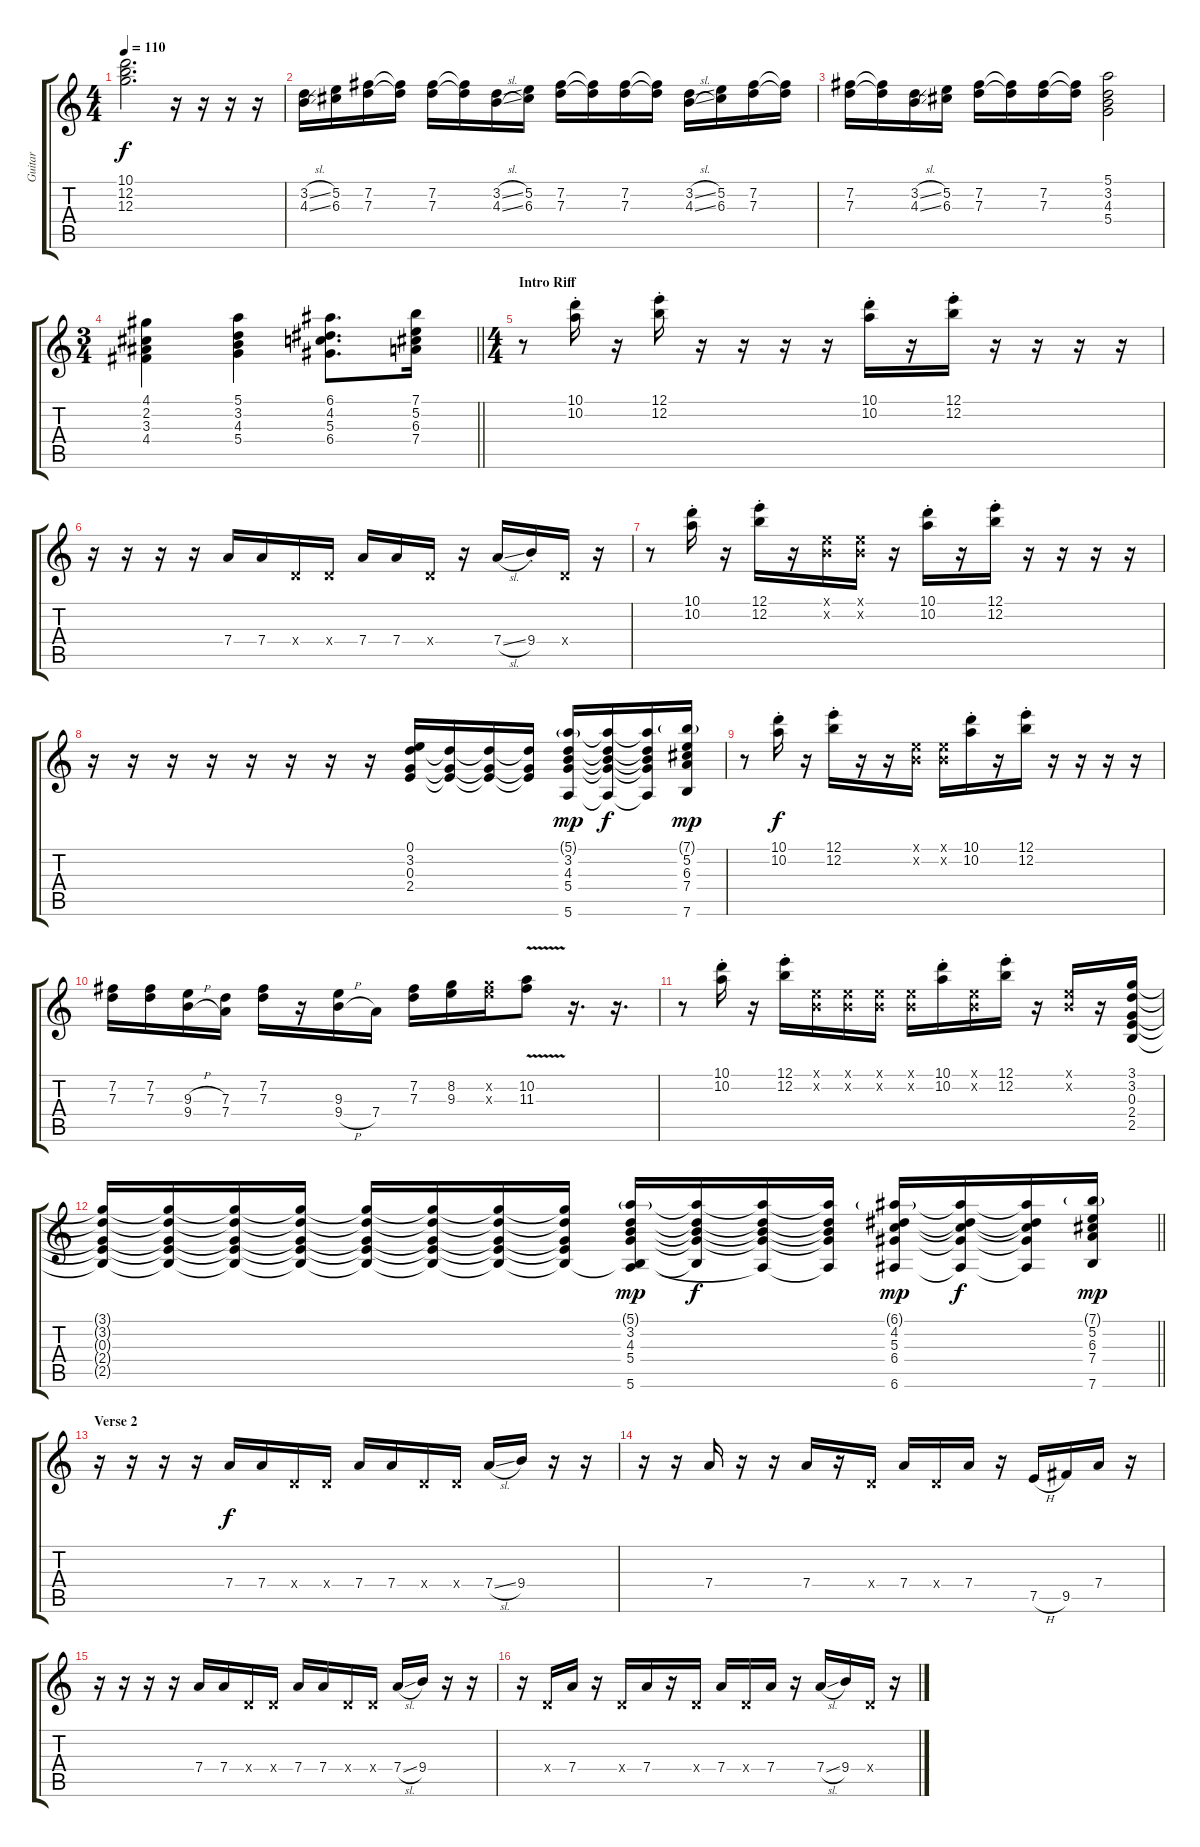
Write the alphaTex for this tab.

\track ("Guitar" "Guitar") {instrument electricguitarclean}
\staff {score tabs}
\tuning (E4 B3 G3 D3 A2 E2) {hide}
\ts (4 4)
\tempo 110
\clef g2
\ks c
(10.1 12.2 12.3).2{d dy f} r.16 r.16 r.16 r.16 |
(3.2{sl} 4.3{sl}).16 (5.2 6.3).16 (7.2 7.3).16 (7.2{t} 7.3{t}).16 (7.2 7.3).16 (7.2{t} 7.3{t}).16 (3.2{sl} 4.3{sl}).16 (5.2 6.3).16 (7.2 7.3).16 (7.2{t} 7.3{t}).16 (7.2 7.3).16 (7.2{t} 7.3{t}).16 (3.2{sl} 4.3{sl}).16 (5.2 6.3).16 (7.2 7.3).16 (7.2{t} 7.3{t}).16 |
(7.2 7.3).16 (7.2{t} 7.3{t}).16 (3.2{sl} 4.3{sl}).16 (5.2 6.3).16 (7.2 7.3).16 (7.2{t} 7.3{t}).16 (7.2 7.3).16 (7.2{t} 7.3{t}).16 (5.1 3.2 4.3 5.4).2 |
\ts (3 4)
\barLineRight lightlight
(4.1 2.2 3.3 4.4).4 (5.1 3.2 4.3 5.4).4 (6.1 4.2 5.3 6.4).8{d} (7.1 5.2 6.3 7.4).16 |
\ts (4 4)
\section ("" "Intro Riff ")
r.8 (10.1{st} 10.2{st}).16 r.16 (12.1{st} 12.2{st}).16 r.16 r.16 r.16 r.16 (10.1{st} 10.2{st}).16 r.16 (12.1{st} 12.2{st}).16 r.16 r.16 r.16 r.16 |
r.16 r.16 r.16 r.16 7.4.16 7.4.16 0.4{x}.16 0.4{x}.16 7.4.16 7.4.16 0.4{x}.16 r.16 7.4{sl}.16 9.4{st}.16 0.4{x}.16 r.16 |
r.8 (10.1{st} 10.2{st}).16 r.16 (12.1{st} 12.2{st}).16 r.16 (0.1{x} 0.2{x}).16 (0.1{x} 0.2{x}).16 r.16 (10.1{st} 10.2{st}).16 r.16 (12.1{st} 12.2{st}).16 r.16 r.16 r.16 r.16 |
r.16 r.16 r.16 r.16 r.16 r.16 r.16 r.16 (0.1 3.2 0.3 2.4).16 (3.2{t} 0.3{t} 2.4{t}).16 (3.2{t} 0.3{t} 2.4{t}).16 (3.2{t} 0.3{t} 2.4{t}).16 (5.1{g} 3.2 4.3 5.4 5.6).16{dy mp} (5.1{t} 3.2{t} 4.3{t} 5.4{t} 5.6{t}).16{dy f} (5.1{t} 3.2{t} 4.3{t} 5.4{t} 5.6{t}).16 (7.1{g} 5.2 6.3 7.4 7.6).16{dy mp} |
r.8 (10.1{st} 10.2{st}).16{dy f} r.16 (12.1{st} 12.2{st}).16 r.16 r.16 (0.1{x} 0.2{x}).16 (0.1{x} 0.2{x}).16 (10.1{st} 10.2{st}).16 r.16 (12.1{st} 12.2{st}).16 r.16 r.16 r.16 r.16 |
(7.2 7.3).16 (7.2 7.3).16 (9.3{h} 9.4{h}).16 (7.3 7.4).16 (7.2 7.3).16 r.16 (9.3 9.4{h}).16 7.4.16 (7.2 7.3).16 (8.2 9.3).16 (8.2{x} 9.3{x}).16 (10.2{v} 11.3{v}).8 r.16{d} r.16{d} |
r.8 (10.1{st} 10.2{st}).16 r.16 (12.1{st} 12.2{st}).16 (0.1{x} 0.2{x}).16 (0.1{x} 0.2{x}).16 (0.1{x} 0.2{x}).16 (0.1{x} 0.2{x}).16 (10.1{st} 10.2{st}).16 (0.1{x} 0.2{x}).16 (12.1{st} 12.2{st}).16 r.16 (0.1{x} 0.2{x}).16 r.16 (3.1 3.2 0.3 2.4 2.5).16 |
\barLineRight lightlight
(3.1{t} 3.2{t} 0.3{t} 2.4{t} 2.5{t}).16 (3.1{t} 3.2{t} 0.3{t} 2.4{t} 2.5{t}).16 (3.1{t} 3.2{t} 0.3{t} 2.4{t} 2.5{t}).16 (3.1{t} 3.2{t} 0.3{t} 2.4{t} 2.5{t}).16 (3.1{t} 3.2{t} 0.3{t} 2.4{t} 2.5{t}).16 (3.1{t} 3.2{t} 0.3{t} 2.4{t} 2.5{t}).16 (3.1{t} 3.2{t} 0.3{t} 2.4{t} 2.5{t}).16 (3.1{t} 3.2{t} 0.3{t} 2.4{t} 2.5{t}).16 (5.1{g} 3.2 4.3 5.4 2.5{t} 5.6).16{dy mp} (5.1{t} 3.2{t} 4.3{t} 5.4{t} 2.5{t}).16{dy f} (5.1{t} 3.2{t} 4.3{t} 5.4{t} 5.6{t}).16 (5.1{t} 3.2{t} 4.3{t} 5.4{t} 5.6{t}).16 (6.1{g} 4.2 5.3 6.4 6.6).16{dy mp} (6.1{t} 4.2{t} 5.3{t} 6.4{t} 6.6{t}).16{dy f} (6.1{t} 4.2{t} 5.3{t} 6.4{t} 6.6{t}).16 (7.1{g} 5.2 6.3 7.4 7.6).16{dy mp} |
\section ("" "Verse 2")
r.16 r.16 r.16 r.16 7.4.16{dy f} 7.4.16 0.4{x}.16 0.4{x}.16 7.4.16 7.4.16 0.4{x}.16 0.4{x}.16 7.4{sl}.16 9.4.16 r.16 r.16 |
r.16 r.16 7.4.16 r.16 r.16 7.4.16 r.16 0.4{x}.16 7.4.16 0.4{x}.16 7.4.16 r.16 7.5{h}.16 9.5.16 7.4.16 r.16 |
r.16 r.16 r.16 r.16 7.4.16 7.4.16 0.4{x}.16 0.4{x}.16 7.4.16 7.4.16 0.4{x}.16 0.4{x}.16 7.4{sl}.16 9.4.16 r.16 r.16 |
r.16 0.4{x}.16 7.4.16 r.16 0.4{x}.16 7.4.16 r.16 0.4{x}.16 7.4.16 0.4{x}.16 7.4.16 r.16 7.4{sl}.16 9.4.16 0.4{x}.16 r.16
